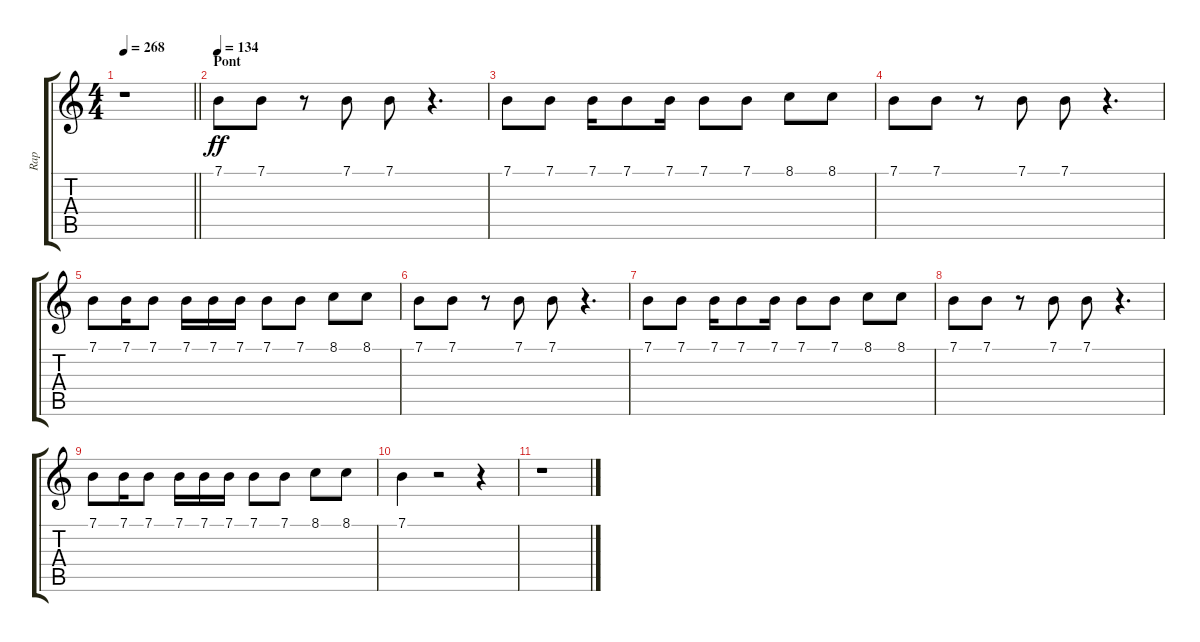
\track ("Rap" "Rap") {mute instrument mutedtrumpet}
\staff {score tabs}
\tuning (E4 B3 G3 D3 A2 E2) {hide}
\ts (4 4)
\tempo 268
\clef g2
\barLineRight lightlight
\ks c
r.1{dy ff} |
\section ("" "Pont")
\tempo 134
7.1.8 7.1.8 r.8 7.1.8 7.1.8 r.4{d} |
7.1.8 7.1.8 7.1.16 7.1.8 7.1.16 7.1.8 7.1.8 8.1.8 8.1.8 |
7.1.8 7.1.8 r.8 7.1.8 7.1.8 r.4{d} |
7.1.8 7.1.16 7.1.8 7.1.16 7.1.16 7.1.16 7.1.8 7.1.8 8.1.8 8.1.8 |
7.1.8 7.1.8 r.8 7.1.8 7.1.8 r.4{d} |
7.1.8 7.1.8 7.1.16 7.1.8 7.1.16 7.1.8 7.1.8 8.1.8 8.1.8 |
7.1.8 7.1.8 r.8 7.1.8 7.1.8 r.4{d} |
7.1.8 7.1.16 7.1.8 7.1.16 7.1.16 7.1.16 7.1.8 7.1.8 8.1.8 8.1.8 |
7.1.4 r.2 r.4 |
r.1
